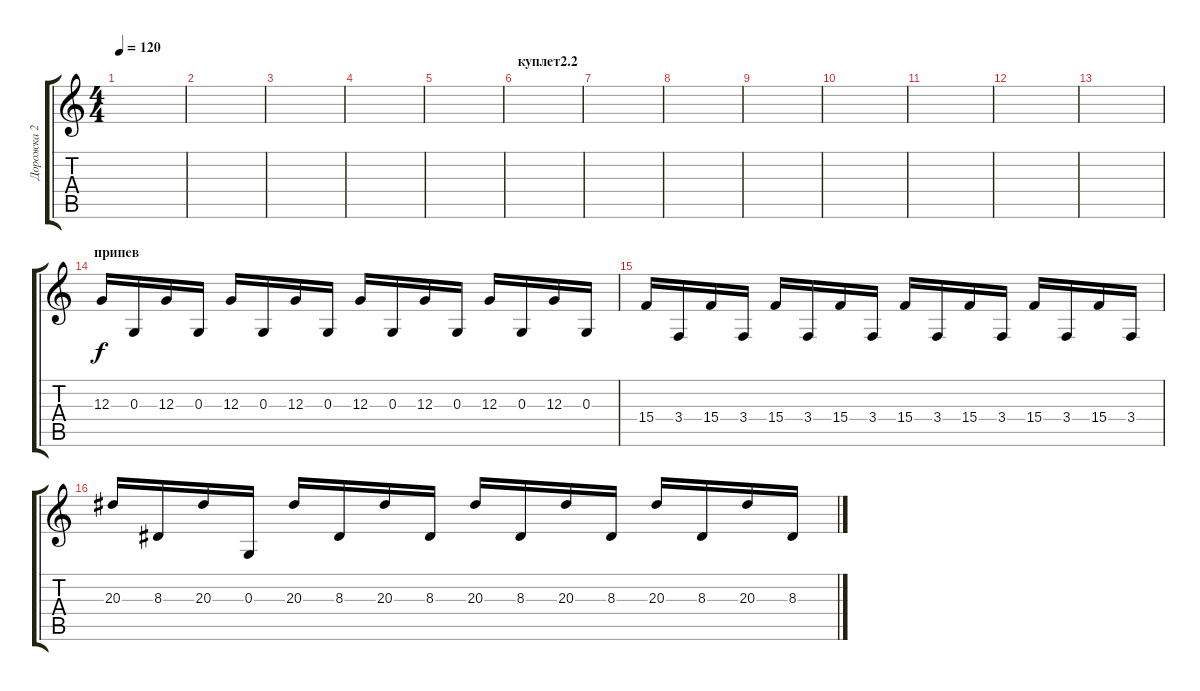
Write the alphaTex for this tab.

\track ("Дорожка 2" "Дорожка 2") {instrument drawbarorgan}
\staff {score tabs}
\tuning (E4 B3 G3 D3 A2 E2) {hide}
\ts (4 4)
\tempo 120
\clef g2
\ks c
|
|
|
|
|
\section ("" "куплет2.2")
|
|
|
|
|
|
|
|
\section ("" "припев")
12.3.16 0.3.16 12.3.16 0.3.16 12.3.16 0.3.16 12.3.16 0.3.16 12.3.16 0.3.16 12.3.16 0.3.16 12.3.16 0.3.16 12.3.16 0.3.16 |
15.4.16 3.4.16 15.4.16 3.4.16 15.4.16 3.4.16 15.4.16 3.4.16 15.4.16 3.4.16 15.4.16 3.4.16 15.4.16 3.4.16 15.4.16 3.4.16 |
20.3.16 8.3.16 20.3.16 0.3.16 20.3.16 8.3.16 20.3.16 8.3.16 20.3.16 8.3.16 20.3.16 8.3.16 20.3.16 8.3.16 20.3.16 8.3.16
